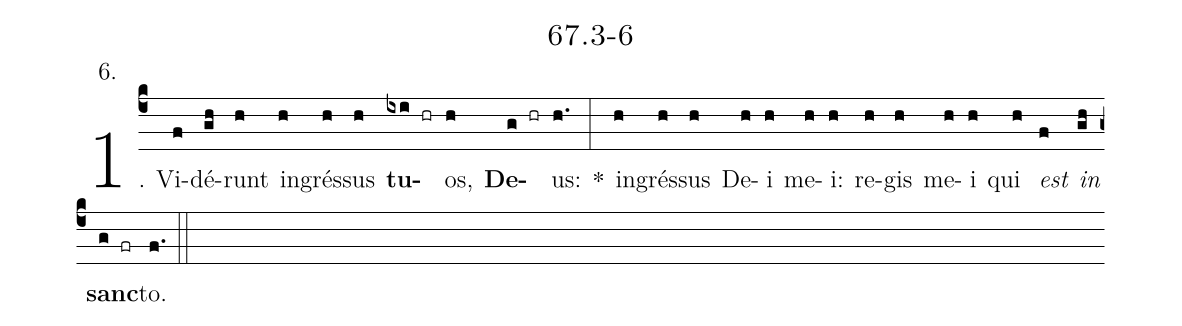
name: 67.3-6;
annotation: 6.;
%%
(c4)1. Vi(f)dé(gh)runt(h) in(h)grés(h)sus(h) <b>tu</b>(ixi hr)os,(h) <b>De</b>(g hr)us:(h.) *(:) in(h)grés(h)sus(h) De(h)i(h) me(h)i:(h) re(h)gis(h) me(h)i(h) qui(h) <i>est</i>(f) <i>in</i>(gh) <b>sanc</b>(g fr)to.(f.) (::)


%E(h) u(h) o(f) u(gh) a(g) e.(f.) (::)
